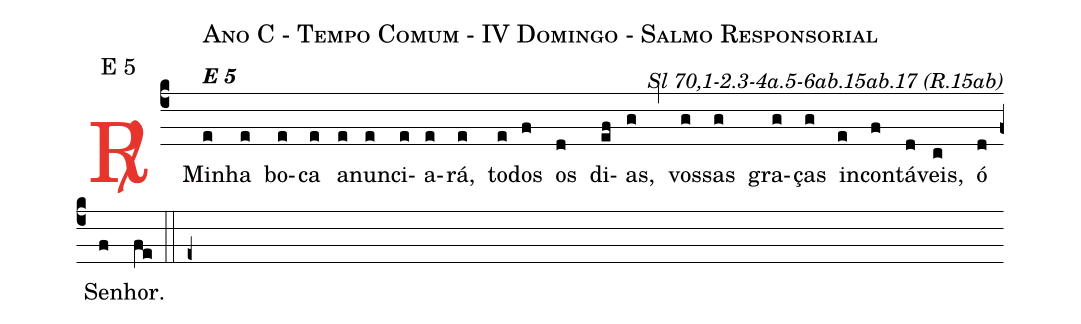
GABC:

name: Ano C - Tempo Comum - IV Domingo - Salmo Responsorial;
mode: E 5;
commentary: Sl 70,1-2.3-4a.5-6ab.15ab.17 (R.15ab);
%%
(c4)

<c><sp>R/</sp>.</c>() Mi<alt>\textbf{E 5}</alt>(e)nha(e) bo(e)ca(e) a(e)nun(e)ci(e)a(e)rá,(e) to(e)dos(f) os(d) di(ef)as,(g) (,) vos(g)sas(g) gra(g)ças(g) in(e)con(f)tá(d)veis,(c) ó(d) Se(f)nhor.(fe)

(::)

(e+)
